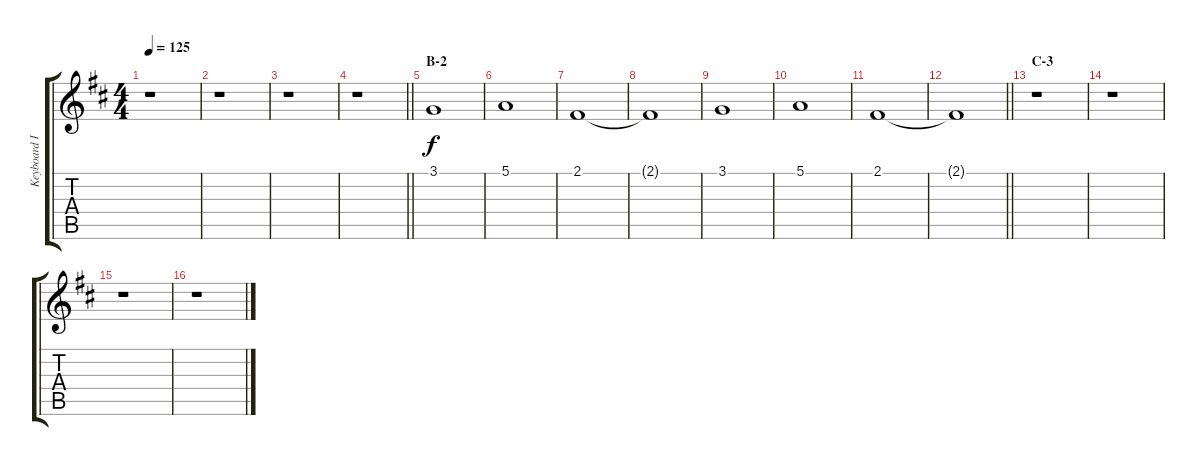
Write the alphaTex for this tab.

\track ("Keyboard I" "Keyboard I") {instrument pad2warm}
\staff {score tabs}
\tuning (E4 B3 G3 D3 A2 E2) {hide}
\ts (4 4)
\tempo 125
\clef g2
\ks d
r.1{dy f} |
r.1 |
r.1 |
\barLineRight lightlight
r.1 |
\section ("" "B-2")
3.1.1 |
5.1.1 |
2.1.1 |
2.1{t}.1 |
3.1.1 |
5.1.1 |
2.1.1 |
\barLineRight lightlight
2.1{t}.1 |
\section ("" "C-3")
r.1 |
r.1 |
r.1 |
r.1
